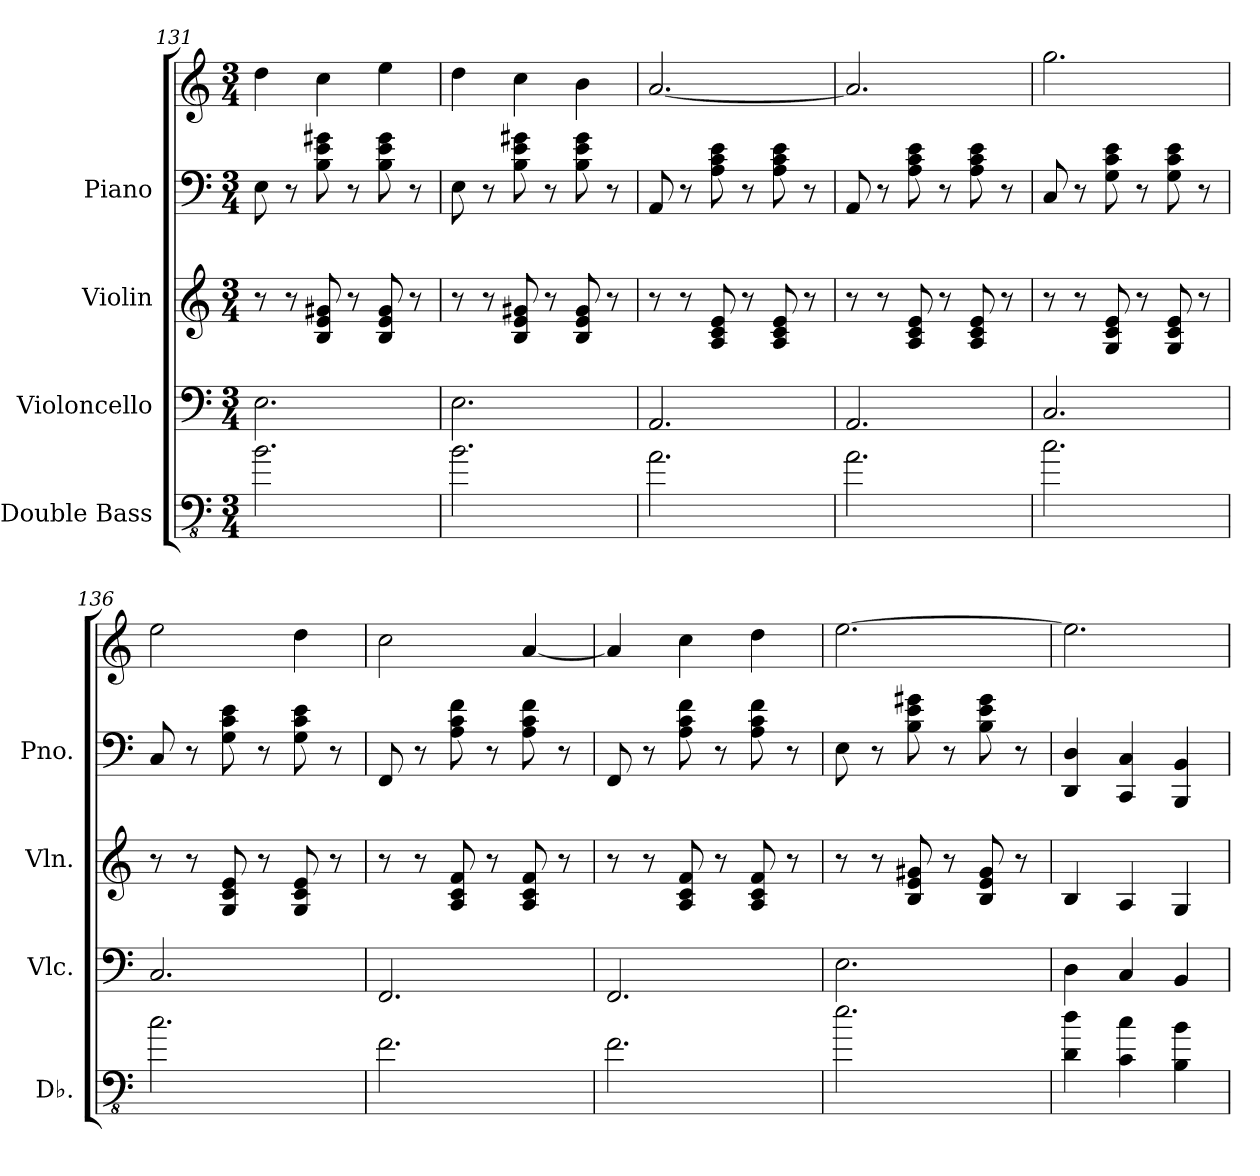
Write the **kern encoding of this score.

**kern	**kern	**kern	**kern	**kern
*part4	*part3	*part2	*part1	*part1
*staff5	*staff4	*staff3	*staff2	*staff1
*I"Double Bass	*I"Violoncello	*I"Violin	*I"Piano	*
*I'Db.	*I'Vlc.	*I'Vln.	*I'Pno.	*
*clefFv4	*clefF4	*clefG2	*clefF4	*clefG2
*ITrd7c12	*	*	*	*
*k[]	*k[]	*k[]	*k[]	*k[]
*M3/4	*M3/4	*M3/4	*M3/4	*M3/4
=131	=131	=131	=131	=131
2.BB\	2.E\	8r	8E\	4dd\
.	.	8r	8r	.
.	.	8B/ 8e/ 8g#X/	8B\ 8e\ 8g#X\	4cc\
.	.	8r	8r	.
.	.	8B/ 8e/ 8g#/	8B\ 8e\ 8g#\	4ee\
.	.	8r	8r	.
=132	=132	=132	=132	=132
2.BB\	2.E\	8r	8E\	4dd\
.	.	8r	8r	.
.	.	8B/ 8e/ 8g#X/	8B\ 8e\ 8g#X\	4cc\
.	.	8r	8r	.
.	.	8B/ 8e/ 8g#/	8B\ 8e\ 8g#\	4b\
.	.	8r	8r	.
=133	=133	=133	=133	=133
2.AA\	2.AA/	8r	8AA/	[2.a/
.	.	8r	8r	.
.	.	8A/ 8c/ 8e/	8A\ 8c\ 8e\	.
.	.	8r	8r	.
.	.	8A/ 8c/ 8e/	8A\ 8c\ 8e\	.
.	.	8r	8r	.
=134	=134	=134	=134	=134
2.AA\	2.AA/	8r	8AA/	2.a/]
.	.	8r	8r	.
.	.	8A/ 8c/ 8e/	8A\ 8c\ 8e\	.
.	.	8r	8r	.
.	.	8A/ 8c/ 8e/	8A\ 8c\ 8e\	.
.	.	8r	8r	.
!!LO:LB:g=z
=135	=135	=135	=135	=135
2.C\	2.C/	8r	8C/	2.gg\
.	.	8r	8r	.
.	.	8G/ 8c/ 8e/	8G\ 8c\ 8e\	.
.	.	8r	8r	.
.	.	8G/ 8c/ 8e/	8G\ 8c\ 8e\	.
.	.	8r	8r	.
=136	=136	=136	=136	=136
2.C\	2.C/	8r	8C/	2ee\
.	.	8r	8r	.
.	.	8G/ 8c/ 8e/	8G\ 8c\ 8e\	.
.	.	8r	8r	.
.	.	8G/ 8c/ 8e/	8G\ 8c\ 8e\	4dd\
.	.	8r	8r	.
=137	=137	=137	=137	=137
2.FF\	2.FF/	8r	8FF/	2cc\
.	.	8r	8r	.
.	.	8A/ 8c/ 8f/	8A\ 8c\ 8f\	.
.	.	8r	8r	.
.	.	8A/ 8c/ 8f/	8A\ 8c\ 8f\	[4a/
.	.	8r	8r	.
=138	=138	=138	=138	=138
2.FF\	2.FF/	8r	8FF/	4a/]
.	.	8r	8r	.
.	.	8A/ 8c/ 8f/	8A\ 8c\ 8f\	4cc\
.	.	8r	8r	.
.	.	8A/ 8c/ 8f/	8A\ 8c\ 8f\	4dd\
.	.	8r	8r	.
=139	=139	=139	=139	=139
2.E\	2.E\	8r	8E\	[2.ee\
.	.	8r	8r	.
.	.	8B/ 8e/ 8g#X/	8B\ 8e\ 8g#X\	.
.	.	8r	8r	.
.	.	8B/ 8e/ 8g#/	8B\ 8e\ 8g#\	.
.	.	8r	8r	.
=140	=140	=140	=140	=140
4DD\ 4D\	4D\	4B/	4DD/ 4D/	2.ee\]
4CC\ 4C\	4C/	4A/	4CC/ 4C/	.
4BBB\ 4BB\	4BB/	4G/	4BBB/ 4BB/	.
=	=	=	=	=
*-	*-	*-	*-	*-
